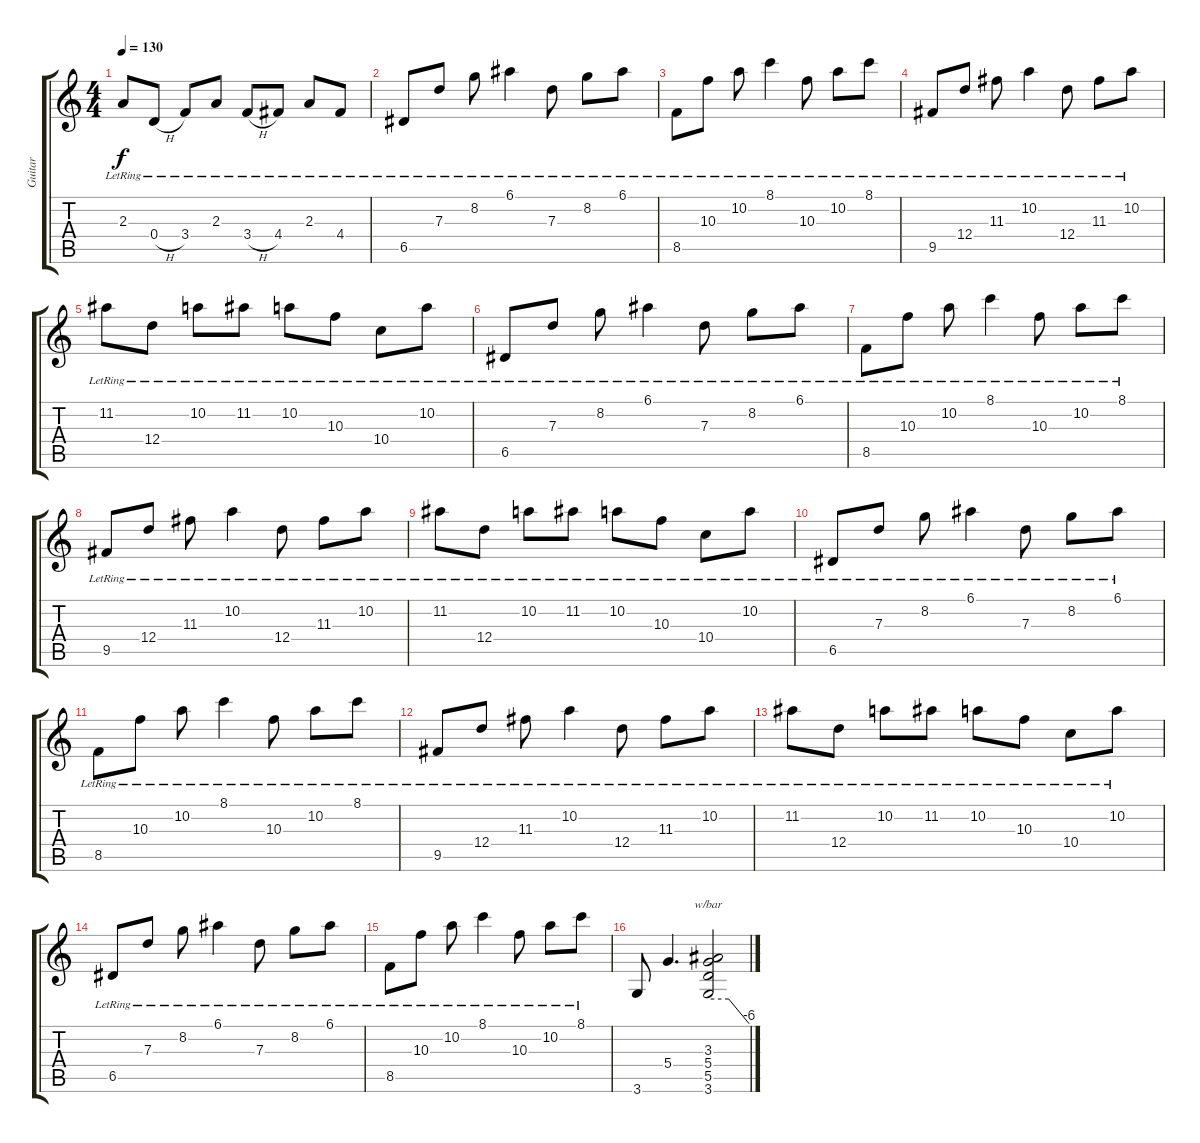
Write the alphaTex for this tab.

\track ("Guitar " "Guitar ") {instrument distortionguitar}
\staff {score tabs}
\tuning (E4 B3 G3 D3 A2 E2) {hide}
\ts (4 4)
\tempo 130
\clef g2
\ks c
2.3{lr}.8{dy f} 0.4{h lr}.8 3.4{lr}.8 2.3{lr}.8 3.4{h lr}.8 4.4{lr}.8 2.3{lr}.8 4.4{lr}.8 |
6.5{lr}.8 7.3{lr}.8 8.2{lr}.8 6.1{lr}.4 7.3{lr}.8 8.2{lr}.8 6.1{lr}.8 |
8.5{lr}.8 10.3{lr}.8 10.2{lr}.8 8.1{lr}.4 10.3{lr}.8 10.2{lr}.8 8.1{lr}.8 |
9.5{lr}.8 12.4{lr}.8 11.3{lr}.8 10.2{lr}.4 12.4{lr}.8 11.3{lr}.8 10.2{lr}.8 |
11.2{lr}.8 12.4{lr}.8 10.2{lr}.8 11.2{lr}.8 10.2{lr}.8 10.3{lr}.8 10.4{lr}.8 10.2{lr}.8 |
6.5{lr}.8 7.3{lr}.8 8.2{lr}.8 6.1{lr}.4 7.3{lr}.8 8.2{lr}.8 6.1{lr}.8 |
8.5{lr}.8 10.3{lr}.8 10.2{lr}.8 8.1{lr}.4 10.3{lr}.8 10.2{lr}.8 8.1{lr}.8 |
9.5{lr}.8 12.4{lr}.8 11.3{lr}.8 10.2{lr}.4 12.4{lr}.8 11.3{lr}.8 10.2{lr}.8 |
11.2{lr}.8 12.4{lr}.8 10.2{lr}.8 11.2{lr}.8 10.2{lr}.8 10.3{lr}.8 10.4{lr}.8 10.2{lr}.8 |
6.5{lr}.8 7.3{lr}.8 8.2{lr}.8 6.1{lr}.4 7.3{lr}.8 8.2{lr}.8 6.1{lr}.8 |
8.5{lr}.8 10.3{lr}.8 10.2{lr}.8 8.1{lr}.4 10.3{lr}.8 10.2{lr}.8 8.1{lr}.8 |
9.5{lr}.8 12.4{lr}.8 11.3{lr}.8 10.2{lr}.4 12.4{lr}.8 11.3{lr}.8 10.2{lr}.8 |
11.2{lr}.8 12.4{lr}.8 10.2{lr}.8 11.2{lr}.8 10.2{lr}.8 10.3{lr}.8 10.4{lr}.8 10.2{lr}.8 |
6.5{lr}.8 7.3{lr}.8 8.2{lr}.8 6.1{lr}.4 7.3{lr}.8 8.2{lr}.8 6.1{lr}.8 |
8.5{lr}.8 10.3{lr}.8 10.2{lr}.8 8.1{lr}.4 10.3{lr}.8 10.2{lr}.8 8.1{lr}.8 |
3.6.8{volume 12 instrument distortionguitar} 5.4.4{d} (3.3 5.4 5.5 3.6).2{tbe (custom default 0 0 30 0 60 -24)}
